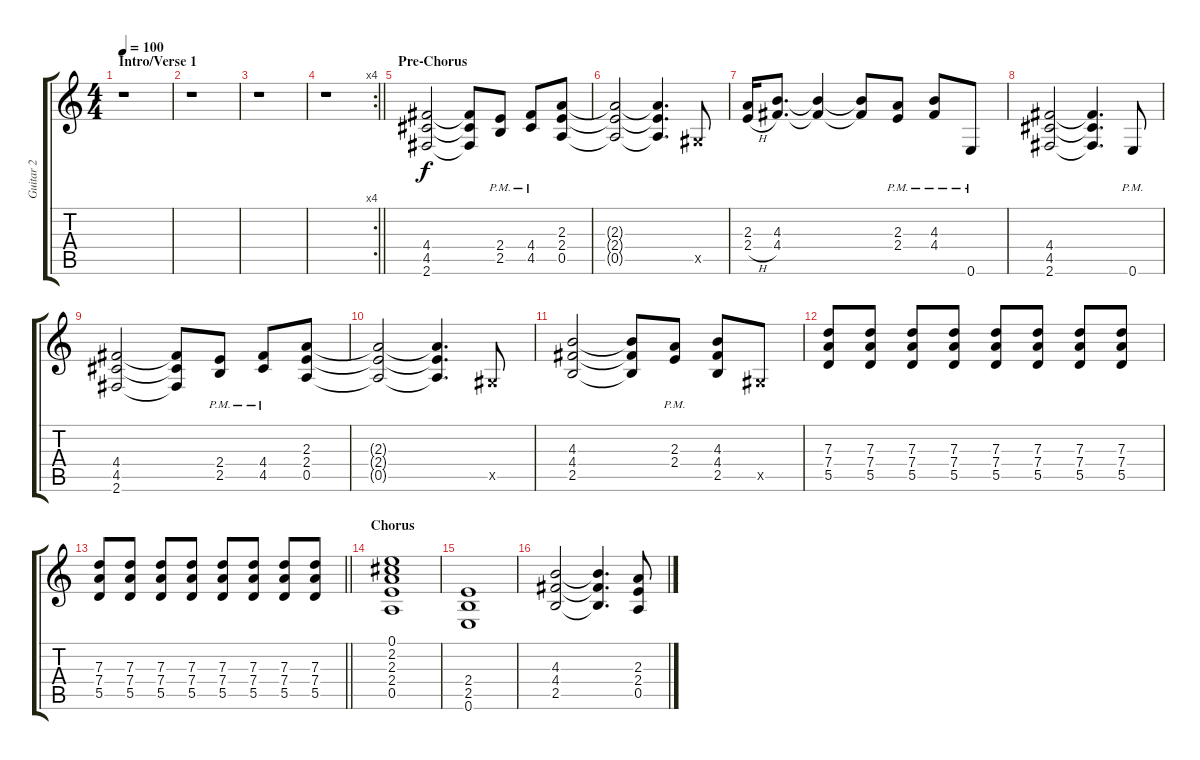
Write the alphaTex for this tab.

\track ("Guitar 2" "Guitar 2") {instrument distortionguitar}
\staff {score tabs}
\tuning (E4 B3 G3 D3 A2 E2) {hide}
\ts (4 4)
\section ("" "Intro/Verse 1")
\tempo 100
\clef g2
\ks c
r.1{dy f instrument distortionguitar} |
r.1 |
r.1 |
\rc 4
\barLineRight lightlight
r.1 |
\section ("" "Pre-Chorus")
(4.4 4.5 2.6).2 (4.4{t} 4.5{t} 2.6{t}).8 (2.4{pm} 2.5{pm}).8 (4.4{pm} 4.5{pm}).8 (2.3 2.4 0.5).8 |
(2.3{t} 2.4{t} 0.5{t}).2 (2.3{t} 2.4{t} 0.5{t}).4{d} -1.5{x}.8 |
(2.3 2.4{h}).16 (4.3 4.4).8{d} (4.3{t} 4.4{t}).4 (4.3{t} 4.4{t}).8 (2.3{pm} 2.4{pm}).8 (4.3{pm} 4.4{pm}).8 0.6{pm}.8 |
(4.4 4.5 2.6).2 (4.4{t} 4.5{t} 2.6{t}).4{d} 0.6{pm}.8 |
(4.4 4.5 2.6).2 (4.4{t} 4.5{t} 2.6{t}).8 (2.4{pm} 2.5{pm}).8 (4.4{pm} 4.5{pm}).8 (2.3 2.4 0.5).8 |
(2.3{t} 2.4{t} 0.5{t}).2 (2.3{t} 2.4{t} 0.5{t}).4{d} -1.5{x}.8 |
(4.3 4.4 2.5).2 (4.3{t} 4.4{t} 2.5{t}).8 (2.3{pm} 2.4{pm}).8 (4.3 4.4 2.5).8 -1.5{x}.8 |
(7.3 7.4 5.5).8{volume 16} (7.3 7.4 5.5).8 (7.3 7.4 5.5).8 (7.3 7.4 5.5).8 (7.3 7.4 5.5).8 (7.3 7.4 5.5).8 (7.3 7.4 5.5).8 (7.3 7.4 5.5).8 |
\barLineRight lightlight
(7.3 7.4 5.5).8 (7.3 7.4 5.5).8 (7.3 7.4 5.5).8 (7.3 7.4 5.5).8 (7.3 7.4 5.5).8 (7.3 7.4 5.5).8 (7.3 7.4 5.5).8 (7.3 7.4 5.5).8 |
\section ("" "Chorus")
(0.1 2.2 2.3 2.4 0.5).1 |
(2.4 2.5 0.6).1 |
(4.3 4.4 2.5).2 (4.3{t} 4.4{t} 2.5{t}).4{d} (2.3 2.4 0.5).8
